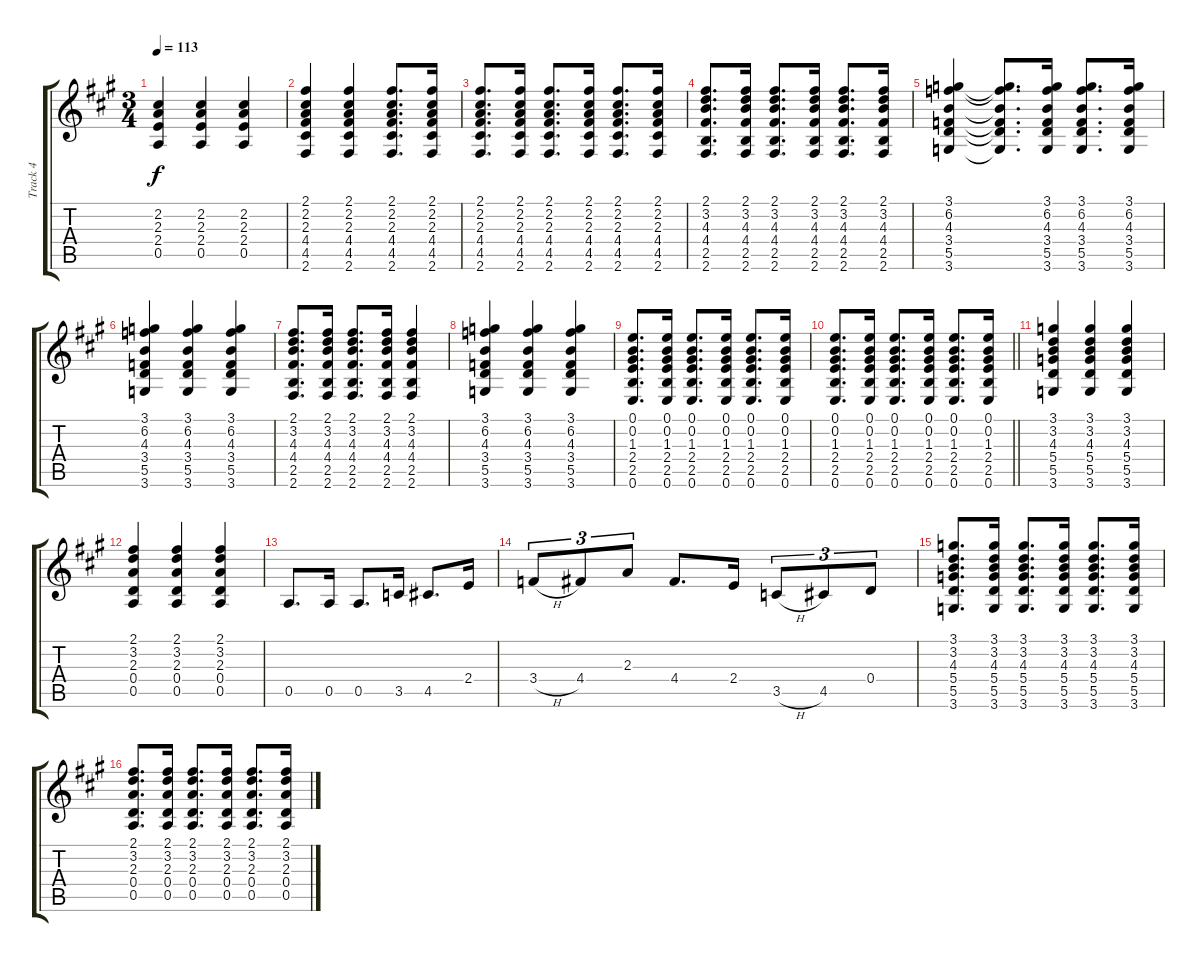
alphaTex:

\track ("Track 4" "Track 4") {instrument electricguitarclean}
\staff {score tabs}
\tuning (E4 B3 G3 D3 A2 E2) {hide}
\ts (3 4)
\tempo 113
\clef g2
\ks a
(2.2 2.3 2.4 0.5).4{dy f} (2.2 2.3 2.4 0.5).4 (2.2 2.3 2.4 0.5).4 |
(2.1 2.2 2.3 4.4 4.5 2.6).4 (2.1 2.2 2.3 4.4 4.5 2.6).4 (2.1 2.2 2.3 4.4 4.5 2.6).8{d} (2.1 2.2 2.3 4.4 4.5 2.6).16 |
(2.1 2.2 2.3 4.4 4.5 2.6).8{d} (2.1 2.2 2.3 4.4 4.5 2.6).16 (2.1 2.2 2.3 4.4 4.5 2.6).8{d} (2.1 2.2 2.3 4.4 4.5 2.6).16 (2.1 2.2 2.3 4.4 4.5 2.6).8{d} (2.1 2.2 2.3 4.4 4.5 2.6).16 |
(2.1 3.2 4.3 4.4 2.5 2.6).8{d} (2.1 3.2 4.3 4.4 2.5 2.6).16 (2.1 3.2 4.3 4.4 2.5 2.6).8{d} (2.1 3.2 4.3 4.4 2.5 2.6).16 (2.1 3.2 4.3 4.4 2.5 2.6).8{d} (2.1 3.2 4.3 4.4 2.5 2.6).16 |
(3.1 6.2 4.3 3.4 5.5 3.6).4 (3.1{t} 6.2{t} 4.3{t} 3.4{t} 5.5{t} 3.6{t}).8{d} (3.1 6.2 4.3 3.4 5.5 3.6).16 (3.1 6.2 4.3 3.4 5.5 3.6).8{d} (3.1 6.2 4.3 3.4 5.5 3.6).16 |
(3.1 6.2 4.3 3.4 5.5 3.6).4 (3.1 6.2 4.3 3.4 5.5 3.6).4 (3.1 6.2 4.3 3.4 5.5 3.6).4 |
(2.1 3.2 4.3 4.4 2.5 2.6).8{d} (2.1 3.2 4.3 4.4 2.5 2.6).16 (2.1 3.2 4.3 4.4 2.5 2.6).8{d} (2.1 3.2 4.3 4.4 2.5 2.6).16 (2.1 3.2 4.3 4.4 2.5 2.6).4 |
(3.1 6.2 4.3 3.4 5.5 3.6).4 (3.1 6.2 4.3 3.4 5.5 3.6).4 (3.1 6.2 4.3 3.4 5.5 3.6).4 |
(0.1 0.2 1.3 2.4 2.5 0.6).8{d} (0.1 0.2 1.3 2.4 2.5 0.6).16 (0.1 0.2 1.3 2.4 2.5 0.6).8{d} (0.1 0.2 1.3 2.4 2.5 0.6).16 (0.1 0.2 1.3 2.4 2.5 0.6).8{d} (0.1 0.2 1.3 2.4 2.5 0.6).16 |
\barLineRight lightlight
(0.1 0.2 1.3 2.4 2.5 0.6).8{d} (0.1 0.2 1.3 2.4 2.5 0.6).16 (0.1 0.2 1.3 2.4 2.5 0.6).8{d} (0.1 0.2 1.3 2.4 2.5 0.6).16 (0.1 0.2 1.3 2.4 2.5 0.6).8{d} (0.1 0.2 1.3 2.4 2.5 0.6).16 |
(3.1 3.2 4.3 5.4 5.5 3.6).4 (3.1 3.2 4.3 5.4 5.5 3.6).4 (3.1 3.2 4.3 5.4 5.5 3.6).4 |
(2.1 3.2 2.3 0.4 0.5).4 (2.1 3.2 2.3 0.4 0.5).4 (2.1 3.2 2.3 0.4 0.5).4 |
0.5.8{d volume 8} 0.5.16 0.5.8{d} 3.5.16 4.5.8{d} 2.4.16 |
3.4{h}.8{tu (3 2)} 4.4.8{tu (3 2)} 2.3.8{tu (3 2)} 4.4.8{d} 2.4.16 3.5{h}.8{tu (3 2)} 4.5.8{tu (3 2)} 0.4.8{tu (3 2)} |
(3.1 3.2 4.3 5.4 5.5 3.6).8{d volume 4} (3.1 3.2 4.3 5.4 5.5 3.6).16 (3.1 3.2 4.3 5.4 5.5 3.6).8{d} (3.1 3.2 4.3 5.4 5.5 3.6).16 (3.1 3.2 4.3 5.4 5.5 3.6).8{d} (3.1 3.2 4.3 5.4 5.5 3.6).16 |
(2.1 3.2 2.3 0.4 0.5).8{d} (2.1 3.2 2.3 0.4 0.5).16 (2.1 3.2 2.3 0.4 0.5).8{d} (2.1 3.2 2.3 0.4 0.5).16 (2.1 3.2 2.3 0.4 0.5).8{d} (2.1 3.2 2.3 0.4 0.5).16
